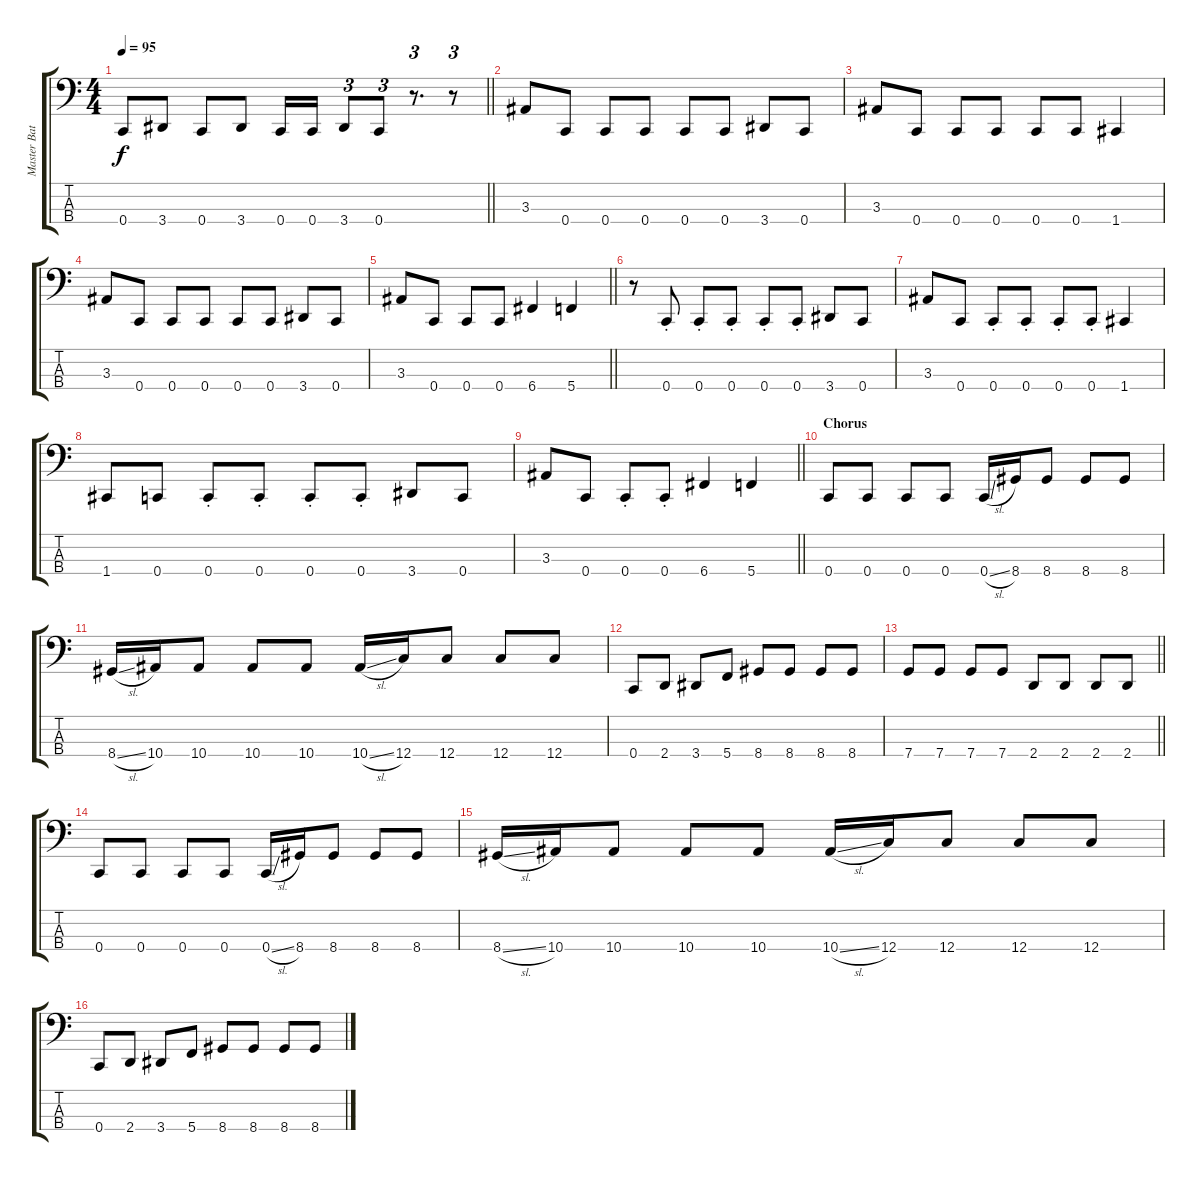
\track ("Master Bates" "Master Bat") {instrument electricbassfinger}
\staff {score tabs}
\tuning (F2 C2 G1 C1) {hide}
\ts (4 4)
\tempo 95
\clef f4
\barLineRight lightlight
\ks c
0.4.8{dy f} 3.4.8 0.4.8 3.4.8 0.4.16 0.4.16 3.4.8{tu (3 2)} 0.4.8{tu (3 2)} r.8{d tu (3 2)} r.8{tu (3 2)} |
\section ("" "")
3.3.8 0.4.8 0.4.8 0.4.8 0.4.8 0.4.8 3.4.8 0.4.8 |
3.3.8 0.4.8 0.4.8 0.4.8 0.4.8 0.4.8 1.4.4 |
3.3.8 0.4.8 0.4.8 0.4.8 0.4.8 0.4.8 3.4.8 0.4.8 |
\barLineRight lightlight
3.3.8 0.4.8 0.4.8 0.4.8 6.4.4 5.4.4 |
\section ("" "")
r.8 0.4{st}.8 0.4{st}.8 0.4{st}.8 0.4{st}.8 0.4{st}.8 3.4.8 0.4.8 |
3.3.8 0.4.8 0.4{st}.8 0.4{st}.8 0.4{st}.8 0.4{st}.8 1.4.4 |
1.4.8 0.4.8 0.4{st}.8 0.4{st}.8 0.4{st}.8 0.4{st}.8 3.4.8 0.4.8 |
\barLineRight lightlight
3.3.8 0.4.8 0.4{st}.8 0.4{st}.8 6.4.4 5.4.4 |
\section ("" "Chorus")
0.4.8 0.4.8 0.4.8 0.4.8 0.4{sl}.16 8.4.16 8.4.8 8.4.8 8.4.8 |
8.4{sl}.16 10.4.16 10.4.8 10.4.8 10.4.8 10.4{sl}.16 12.4.16 12.4.8 12.4.8 12.4.8 |
0.4.8 2.4.8 3.4.8 5.4.8 8.4.8 8.4.8 8.4.8 8.4.8 |
\barLineRight lightlight
7.4.8 7.4.8 7.4.8 7.4.8 2.4.8 2.4.8 2.4.8 2.4.8 |
\section ("" "")
0.4.8 0.4.8 0.4.8 0.4.8 0.4{sl}.16 8.4.16 8.4.8 8.4.8 8.4.8 |
8.4{sl}.16 10.4.16 10.4.8 10.4.8 10.4.8 10.4{sl}.16 12.4.16 12.4.8 12.4.8 12.4.8 |
0.4.8 2.4.8 3.4.8 5.4.8 8.4.8 8.4.8 8.4.8 8.4.8
